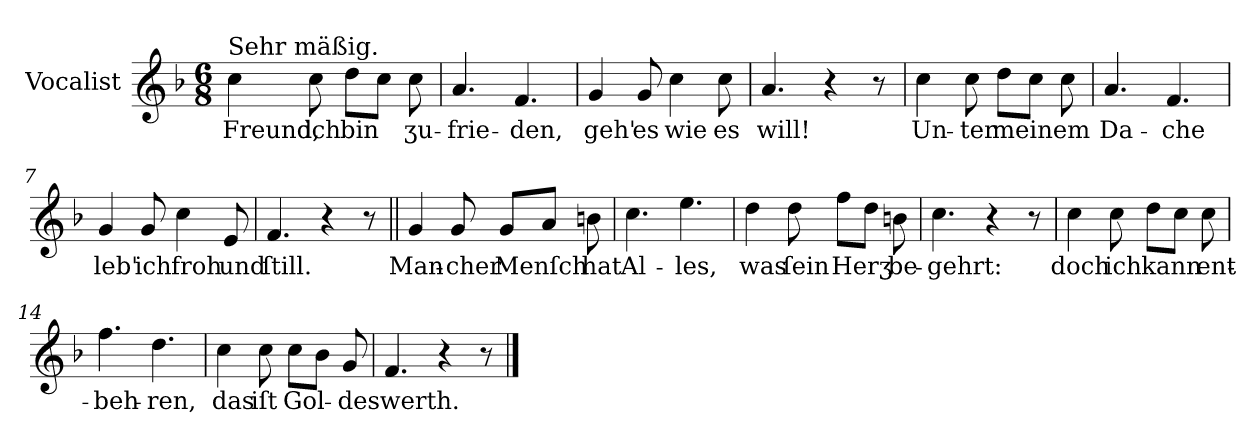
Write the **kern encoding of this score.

**kern	**text
*part1	*part1
*staff1	*staff1
*I"Vocalist	*
*clefG2	*
*k[b-]	*
*F:	*
*M6/8	*
=1	=1
!LO:TX:a:t=Sehr mäßig.	!
4cc	Freund,
8cc	ich
8ddL	bin
8ccJ	.
8cc	ʒu-
=2	=2
4.a	-frie-
4.f	-den,
=3	=3
4g	geh'
8g	es
4cc	wie
8cc	es
=4	=4
4.a	will!
4r	.
8r	.
=5	=5
4cc	Un-
8cc	-ter
8ddL	meinem
8ccJ	.
8cc	.
=6	=6
4.a	Da-
4.f	-che
=7	=7
4g	leb'
8g	ich
4cc	froh
8e	und
=8	=8
4.f	ſtill.
4r	.
8r	.
=9||	=9||
4g	Man-
8g	-cher
8gL	Menſch
8aJ	.
8bn	hat
=10	=10
4.cc	Al-
4.ee	-les,
=11	=11
4dd	was
8dd	ſein
8ffL	Herʒ
8ddJ	.
8bn	be-
=12	=12
4.cc	-gehrt:
4r	.
8r	.
=13	=13
4cc	doch
8cc	ich
8ddL	kann
8ccJ	.
8cc	ent-
=14	=14
4.ff	-beh-
4.dd	-ren,
=15	=15
4cc	das
8cc	iſt
8ccL	Gol-
8b-J	.
8g	-des
=16	=16
4.f	werth.
4r	.
8r	.
==	==
*-	*-
